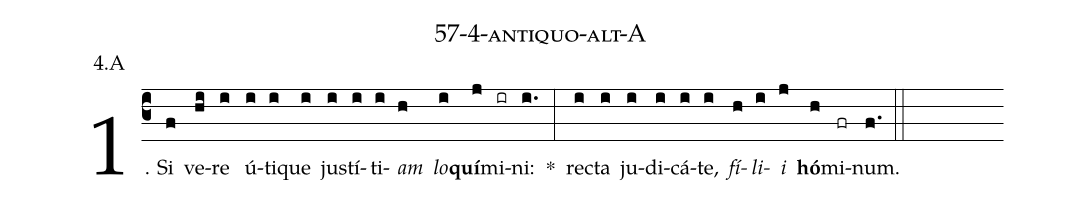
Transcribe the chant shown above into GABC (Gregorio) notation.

name: 57-4-antiquo-alt-A;
annotation: 4.A;
%%
(c3)1. Si(f) ve(hi)re(i) ú(i)ti(i)que(i) jus(i)tí(i)ti(i)<i>am</i>(h) <i>lo</i>(i)<b>quí</b>(j)mi(ir)ni:(i.) *(:) rec(i)ta(i) ju(i)di(i)cá(i)te,(i) <i>fí</i>(h)<i>li</i>(i)<i>i</i>(j) <b>hó</b>(h)mi(fr)num.(f.) (::)
